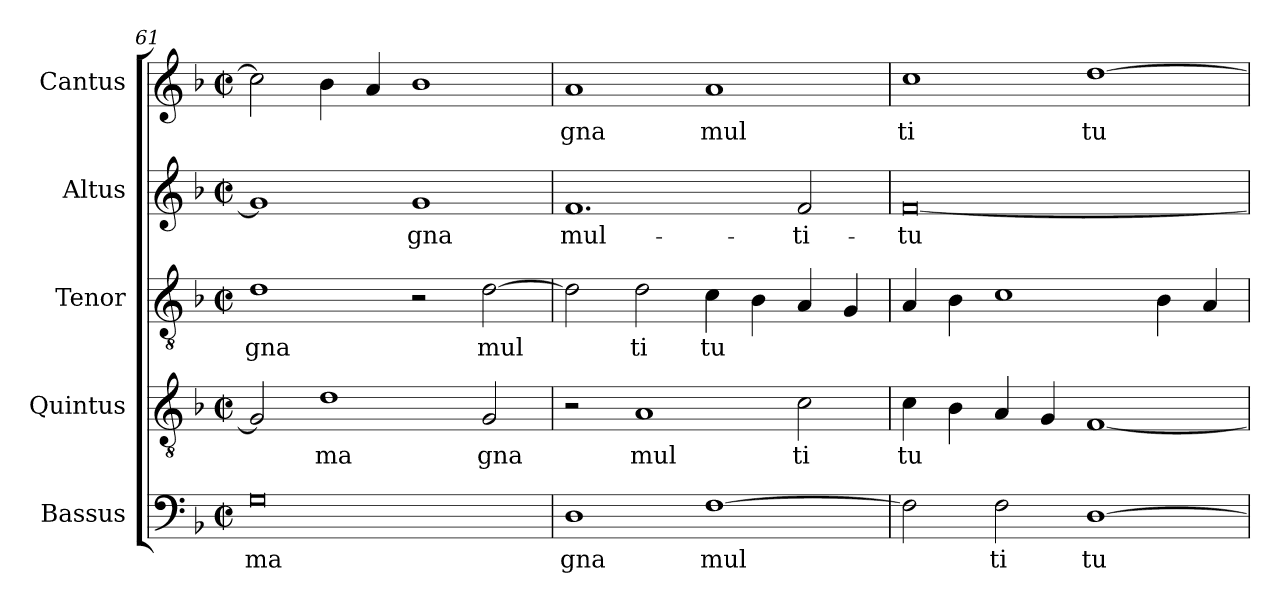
**kern	**text	**kern	**text	**kern	**text	**kern	**text	**kern	**text
*part5	*part5	*part4	*part4	*part3	*part3	*part2	*part2	*part1	*part1
*staff5	*staff5	*staff4	*staff4	*staff3	*staff3	*staff2	*staff2	*staff1	*staff1
*I"Bassus	*	*I"Quintus	*	*I"Tenor	*	*I"Altus	*	*I"Cantus	*
!!LO:LB:g=z
*clefF4	*	*clefGv2	*	*clefGv2	*	*clefG2	*	*clefG2	*
*k[b-]	*	*k[b-]	*	*k[b-]	*	*k[b-]	*	*k[b-]	*
*F:	*	*F:	*	*F:	*	*F:	*	*F:	*
*M2/2	*	*M2/2	*	*M2/2	*	*M2/2	*	*M2/2	*
*met(c|)	*	*met(c|)	*	*met(c|)	*	*met(c|)	*	*met(c|)	*
=61	=61	=61	=61	=61	=61	=61	=61	=61	=61
!	!LO:LY:b:cj	!	!LO:LY:b:cj	!	!LO:LY:b:cj	!	!LO:LY:b:cj	!	!LO:LY:b:cj
0G	ma	2G/]	.	1d	-gna	1g]	.	2cc\]	.
!	!	!	!LO:LY:b:cj	!	!	!	!	!	!LO:LY:b:cj
.	.	1d	ma	.	.	.	.	4b-\	.
!	!	!	!	!	!	!	!	!	!LO:LY:b:cj
.	.	.	.	.	.	.	.	4a/	.
!	!	!	!	!	!	!	!LO:LY:b:cj	!	!LO:LY:b:cj
.	.	.	.	2r	.	1g	gna	1b-	.
!	!	!	!LO:LY:b:cj	!	!LO:LY:b:cj	!	!	!	!
.	.	2G/	gna	[>2d\	mul	.	.	.	.
=62	=62	=62	=62	=62	=62	=62	=62	=62	=62
!	!LO:LY:b:cj	!	!	!	!LO:LY:b:cj	!	!LO:LY:b:cj	!	!LO:LY:b:cj
1D	gna	2r	.	2d\]	.	1.f	mul-	1a	gna
!	!	!	!LO:LY:b:cj	!	!LO:LY:b:cj	!	!	!	!
.	.	1A	mul	2d\	ti	.	.	.	.
!	!LO:LY:b:cj	!	!	!	!LO:LY:b:cj	!	!	!	!LO:LY:b:cj
[>1F	mul	.	.	4c\	tu	.	.	1a	mul
!	!	!	!	!	!LO:LY:b:cj	!	!	!	!
.	.	.	.	4B-\	.	.	.	.	.
!	!	!	!LO:LY:b:cj	!	!LO:LY:b:cj	!	!LO:LY:b:cj	!	!
.	.	2c\	ti	4A/	.	2f/	-ti-	.	.
!	!	!	!	!	!LO:LY:b:cj	!	!	!	!
.	.	.	.	4G/	.	.	.	.	.
=63	=63	=63	=63	=63	=63	=63	=63	=63	=63
!	!LO:LY:b:cj	!	!LO:LY:b:cj	!	!LO:LY:b:cj	!	!LO:LY:b:cj	!	!LO:LY:b:cj
2F\]	.	4c\	tu	4A/	.	[<0f	-tu-	1cc	ti
!	!	!	!LO:LY:b:cj	!	!LO:LY:b:cj	!	!	!	!
.	.	4B-\	.	4B-\	.	.	.	.	.
!	!LO:LY:b:cj	!	!LO:LY:b:cj	!	!LO:LY:b:cj	!	!	!	!
2F\	ti	4A/	.	1c	.	.	.	.	.
!	!	!	!LO:LY:b:cj	!	!	!	!	!	!
.	.	4G/	.	.	.	.	.	.	.
!	!LO:LY:b:cj	!	!LO:LY:b:cj	!	!	!	!	!	!LO:LY:b:cj
[>1D	tu	[<1F	.	.	.	.	.	[>1dd	tu
!	!	!	!	!	!LO:LY:b:cj	!	!	!	!
.	.	.	.	4B-\	.	.	.	.	.
!	!	!	!	!	!LO:LY:b:cj	!	!	!	!
.	.	.	.	4A/	.	.	.	.	.
=	=	=	=	=	=	=	=	=	=
*-	*-	*-	*-	*-	*-	*-	*-	*-	*-
